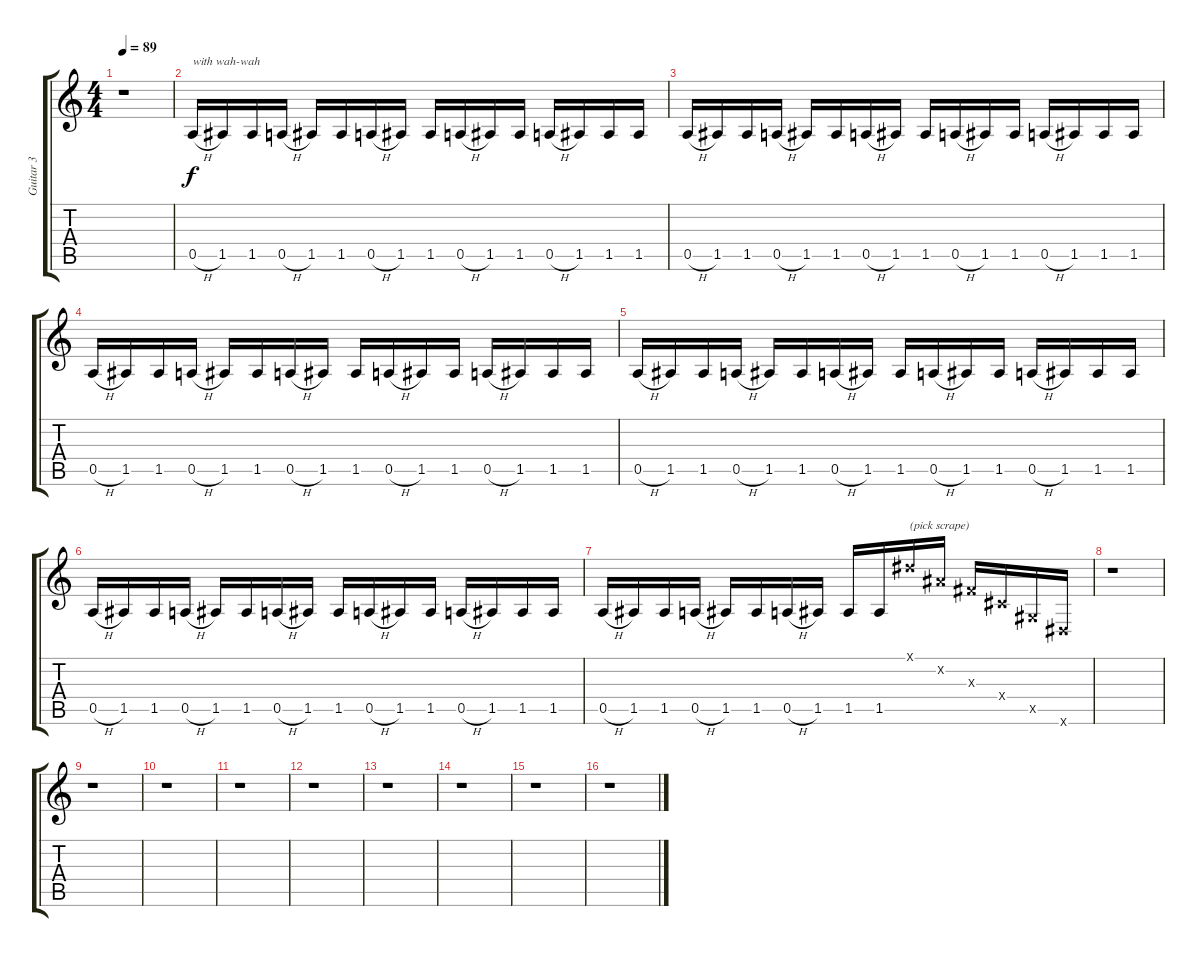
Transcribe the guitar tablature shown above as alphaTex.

\track ("Guitar 3" "Guitar 3") {instrument overdrivenguitar}
\staff {score tabs}
\tuning (E4 B3 G3 D3 A2 E2) {hide}
\ts (4 4)
\tempo 89
\clef g2
\ks c
r.1{dy f instrument overdrivenguitar} |
0.5{h}.16{txt "with wah-wah"} 1.5.16 1.5.16 0.5{h}.16 1.5.16 1.5.16 0.5{h}.16 1.5.16 1.5.16 0.5{h}.16 1.5.16 1.5.16 0.5{h}.16 1.5.16 1.5.16 1.5.16 |
0.5{h}.16 1.5.16 1.5.16 0.5{h}.16 1.5.16 1.5.16 0.5{h}.16 1.5.16 1.5.16 0.5{h}.16 1.5.16 1.5.16 0.5{h}.16 1.5.16 1.5.16 1.5.16 |
0.5{h}.16 1.5.16 1.5.16 0.5{h}.16 1.5.16 1.5.16 0.5{h}.16 1.5.16 1.5.16 0.5{h}.16 1.5.16 1.5.16 0.5{h}.16 1.5.16 1.5.16 1.5.16 |
0.5{h}.16 1.5.16 1.5.16 0.5{h}.16 1.5.16 1.5.16 0.5{h}.16 1.5.16 1.5.16 0.5{h}.16 1.5.16 1.5.16 0.5{h}.16 1.5.16 1.5.16 1.5.16 |
0.5{h}.16 1.5.16 1.5.16 0.5{h}.16 1.5.16 1.5.16 0.5{h}.16 1.5.16 1.5.16 0.5{h}.16 1.5.16 1.5.16 0.5{h}.16 1.5.16 1.5.16 1.5.16 |
0.5{h}.16 1.5.16 1.5.16 0.5{h}.16 1.5.16 1.5.16 0.5{h}.16 1.5.16 1.5.16 1.5.16 -1.1{x}.16{txt "(pick scrape)"} -1.2{x}.16 -1.3{x}.16 -1.4{x}.16 -1.5{x}.16 -1.6{x}.16 |
r.1 |
r.1 |
r.1 |
r.1 |
r.1 |
r.1 |
r.1 |
r.1 |
r.1
